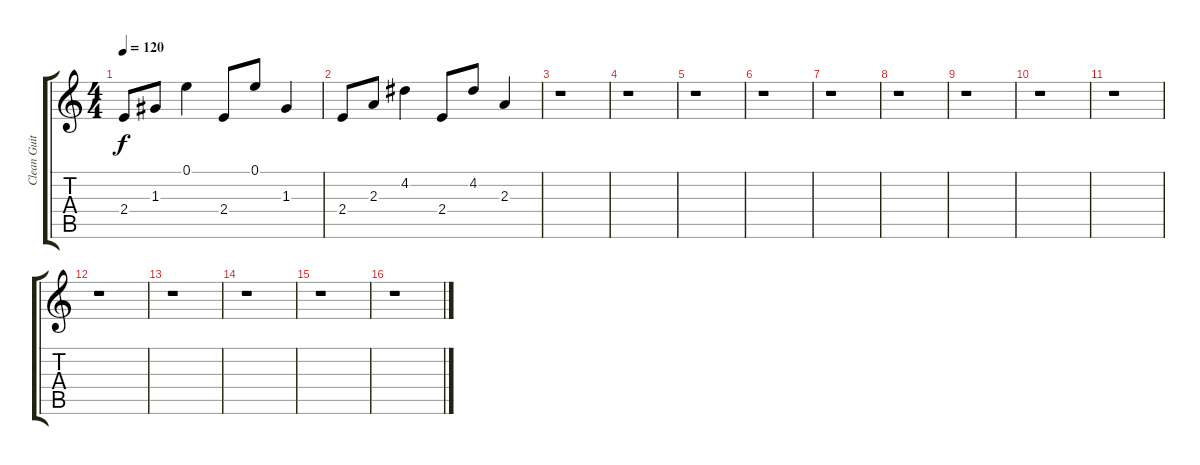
\track ("Clean Guitar" "Clean Guit") {instrument electricguitarclean}
\staff {score tabs}
\tuning (E4 B3 G3 D3 A2 E2) {hide}
\ts (4 4)
\tempo 120
\clef g2
\ks c
2.4.8{dy f} 1.3.8 0.1.4 2.4.8 0.1.8 1.3.4 |
2.4.8 2.3.8 4.2.4 2.4.8 4.2.8 2.3.4 |
r.1 |
r.1 |
r.1 |
r.1 |
r.1 |
r.1 |
r.1 |
r.1 |
r.1 |
r.1 |
r.1 |
r.1 |
r.1 |
r.1
